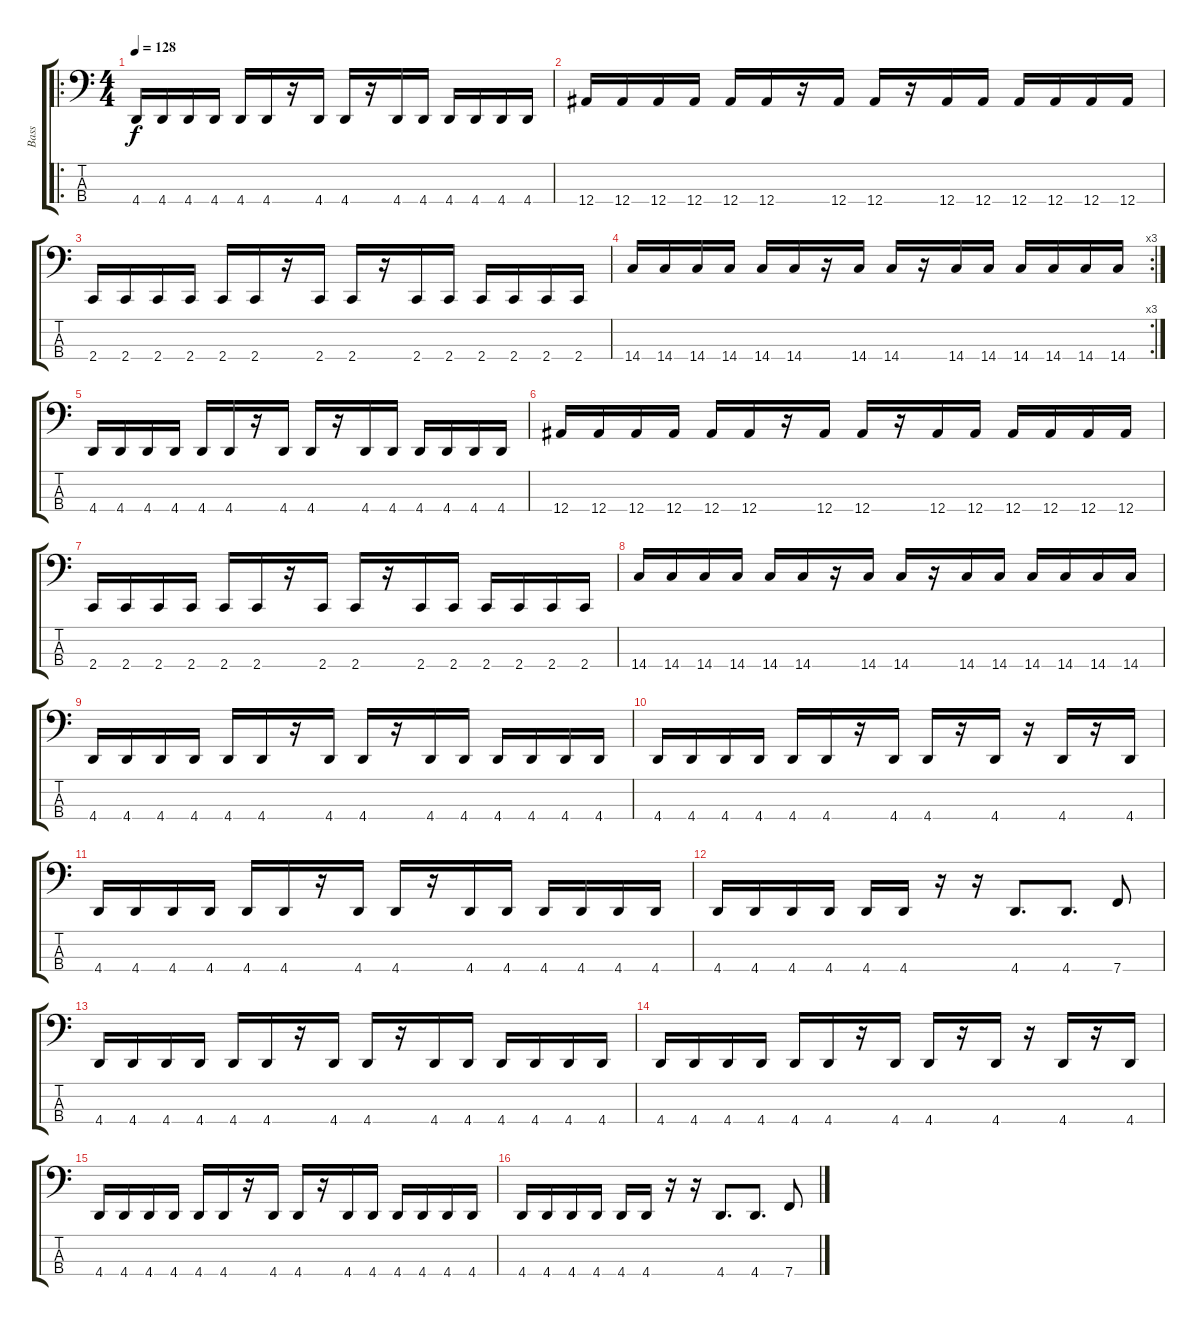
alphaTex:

\track ("Bass" "Bass") {solo instrument electricbasspick}
\staff {score tabs}
\tuning (Eb2 Bb1 F1 Bb0) {hide}
\ro
\ts (4 4)
\tempo 128
\clef f4
\ks c
4.4.16{dy f} 4.4.16 4.4.16 4.4.16 4.4.16 4.4.16 r.16 4.4.16 4.4.16 r.16 4.4.16 4.4.16 4.4.16 4.4.16 4.4.16 4.4.16 |
12.4.16 12.4.16 12.4.16 12.4.16 12.4.16 12.4.16 r.16 12.4.16 12.4.16 r.16 12.4.16 12.4.16 12.4.16 12.4.16 12.4.16 12.4.16 |
2.4.16 2.4.16 2.4.16 2.4.16 2.4.16 2.4.16 r.16 2.4.16 2.4.16 r.16 2.4.16 2.4.16 2.4.16 2.4.16 2.4.16 2.4.16 |
\rc 3
14.4.16 14.4.16 14.4.16 14.4.16 14.4.16 14.4.16 r.16 14.4.16 14.4.16 r.16 14.4.16 14.4.16 14.4.16 14.4.16 14.4.16 14.4.16 |
4.4.16 4.4.16 4.4.16 4.4.16 4.4.16 4.4.16 r.16 4.4.16 4.4.16 r.16 4.4.16 4.4.16 4.4.16 4.4.16 4.4.16 4.4.16 |
12.4.16 12.4.16 12.4.16 12.4.16 12.4.16 12.4.16 r.16 12.4.16 12.4.16 r.16 12.4.16 12.4.16 12.4.16 12.4.16 12.4.16 12.4.16 |
2.4.16 2.4.16 2.4.16 2.4.16 2.4.16 2.4.16 r.16 2.4.16 2.4.16 r.16 2.4.16 2.4.16 2.4.16 2.4.16 2.4.16 2.4.16 |
14.4.16 14.4.16 14.4.16 14.4.16 14.4.16 14.4.16 r.16 14.4.16 14.4.16 r.16 14.4.16 14.4.16 14.4.16 14.4.16 14.4.16 14.4.16 |
4.4.16 4.4.16 4.4.16 4.4.16 4.4.16 4.4.16 r.16 4.4.16 4.4.16 r.16 4.4.16 4.4.16 4.4.16 4.4.16 4.4.16 4.4.16 |
4.4.16 4.4.16 4.4.16 4.4.16 4.4.16 4.4.16 r.16 4.4.16 4.4.16 r.16 4.4.16 r.16 4.4.16 r.16 4.4.16 |
4.4.16 4.4.16 4.4.16 4.4.16 4.4.16 4.4.16 r.16 4.4.16 4.4.16 r.16 4.4.16 4.4.16 4.4.16 4.4.16 4.4.16 4.4.16 |
4.4.16 4.4.16 4.4.16 4.4.16 4.4.16 4.4.16 r.16 r.16 4.4.8{d} 4.4.8{d} 7.4.8 |
4.4.16 4.4.16 4.4.16 4.4.16 4.4.16 4.4.16 r.16 4.4.16 4.4.16 r.16 4.4.16 4.4.16 4.4.16 4.4.16 4.4.16 4.4.16 |
4.4.16 4.4.16 4.4.16 4.4.16 4.4.16 4.4.16 r.16 4.4.16 4.4.16 r.16 4.4.16 r.16 4.4.16 r.16 4.4.16 |
4.4.16 4.4.16 4.4.16 4.4.16 4.4.16 4.4.16 r.16 4.4.16 4.4.16 r.16 4.4.16 4.4.16 4.4.16 4.4.16 4.4.16 4.4.16 |
4.4.16 4.4.16 4.4.16 4.4.16 4.4.16 4.4.16 r.16 r.16 4.4.8{d} 4.4.8{d} 7.4.8
